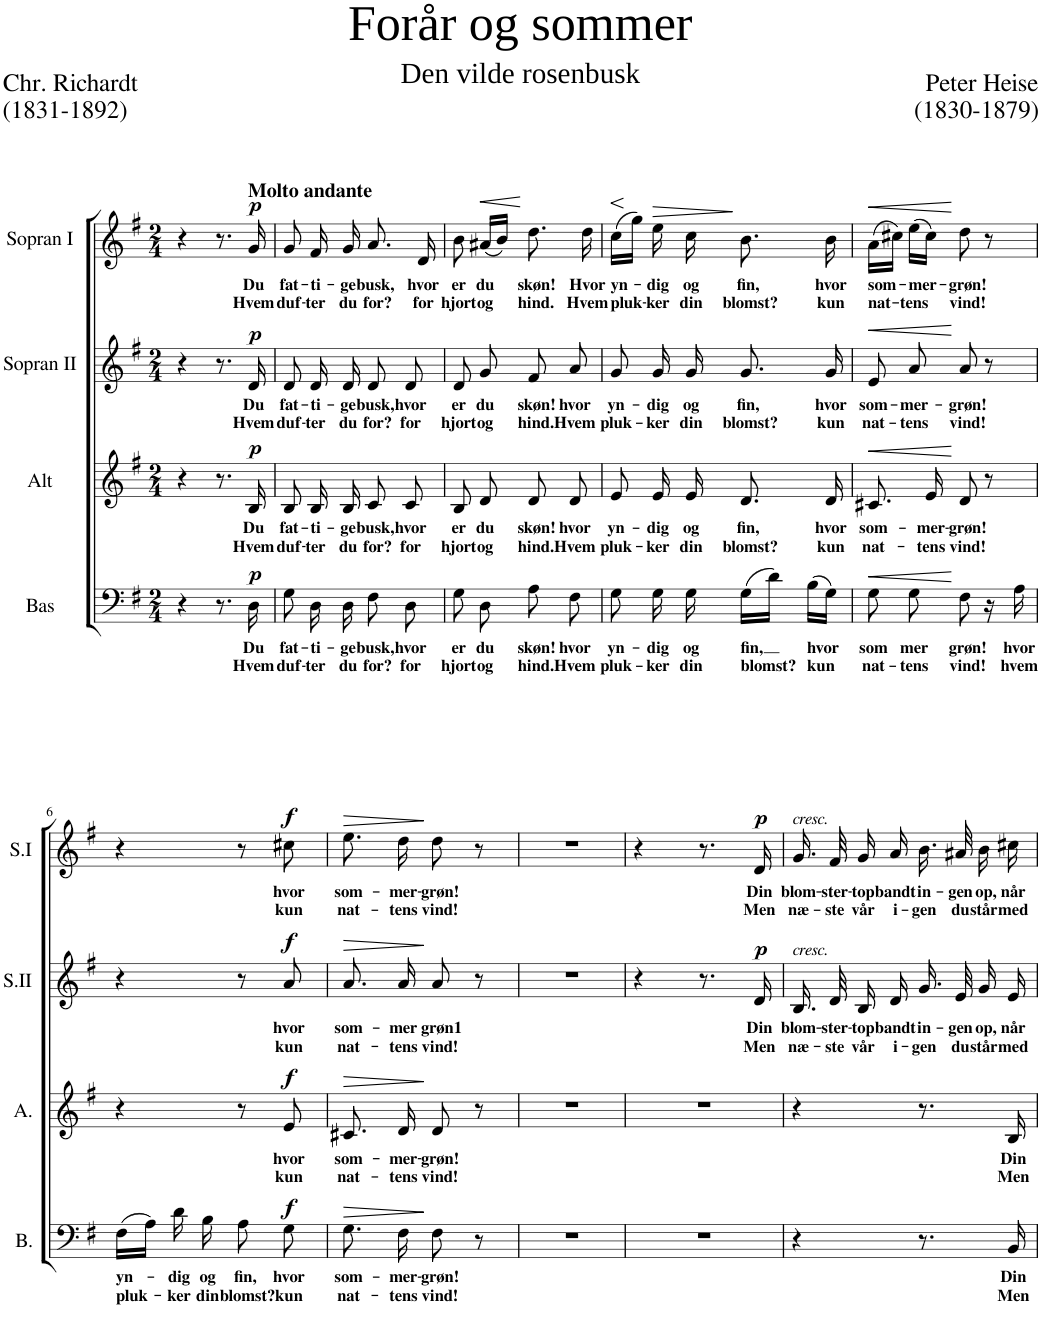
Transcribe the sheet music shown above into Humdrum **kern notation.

**kern	**text	**text	**dynam	**kern	**text	**text	**dynam	**kern	**text	**text	**dynam	**kern	**text	**text	**dynam
*part4	*part4	*part4	*part4	*part3	*part3	*part3	*part3	*part2	*part2	*part2	*part2	*part1	*part1	*part1	*part1
*staff4	*staff4	*staff4	*staff4	*staff3	*staff3	*staff3	*staff3	*staff2	*staff2	*staff2	*staff2	*staff1	*staff1	*staff1	*staff1
*I"Bas	*	*	*	*I"Alt	*	*	*	*I"Sopran II	*	*	*	*I"Sopran I	*	*	*
*I'B.	*	*	*	*I'A.	*	*	*	*I'S.II	*	*	*	*I'S.I	*	*	*
*clefF4	*	*	*	*clefG2	*	*	*	*clefG2	*	*	*	*clefG2	*	*	*
*k[f#]	*	*	*	*k[f#]	*	*	*	*k[f#]	*	*	*	*k[f#]	*	*	*
*M2/4	*	*	*	*M2/4	*	*	*	*M2/4	*	*	*	*M2/4	*	*	*
=1	=1	=1	=1	=1	=1	=1	=1	=1	=1	=1	=1	=1	=1	=1	=1
4r	.	.	.	4r	.	.	.	4r	.	.	.	4r	.	.	.
8.r	.	.	.	8.r	.	.	.	8.r	.	.	.	8.r	.	.	.
!	!	!	!	!	!	!	!	!	!	!	!	!LO:TX:a:B:t=Molto andante	!	!	!
!	!LO:LY:b	!LO:LY:b	!LO:DY:a	!	!LO:LY:b	!LO:LY:b	!LO:DY:a	!	!LO:LY:b	!LO:LY:b	!LO:DY:a	!	!LO:LY:b	!LO:LY:b	!LO:DY:a
16D\	Du	Hvem	p	16B/	Du	Hvem	p	16d/	Du	Hvem	p	16g/	Du	Hvem	p
=2	=2	=2	=2	=2	=2	=2	=2	=2	=2	=2	=2	=2	=2	=2	=2
!	!LO:LY:b	!LO:LY:b	!	!	!LO:LY:b	!LO:LY:b	!	!	!LO:LY:b	!LO:LY:b	!	!	!LO:LY:b	!LO:LY:b	!
8G\	fat-	duf-	.	8B/L	fat-	duf-	.	8d/L	fat-	duf-	.	8g/	fat-	duf-	.
!	!LO:LY:b	!LO:LY:b	!	!	!LO:LY:b	!LO:LY:b	!	!	!LO:LY:b	!LO:LY:b	!	!	!LO:LY:b	!LO:LY:b	!
16D\	-ti-	-ter	.	16B/L	-ti-	-ter	.	16d/L	-ti-	-ter	.	16f#/	-ti-	-ter	.
!	!LO:LY:b	!LO:LY:b	!	!	!LO:LY:b	!LO:LY:b	!	!	!LO:LY:b	!LO:LY:b	!	!	!LO:LY:b	!LO:LY:b	!
16D\	-ge	du	.	16B/JJ	-ge	du	.	16d/JJ	-ge	du	.	16g/	-ge	du	.
!	!LO:LY:b	!LO:LY:b	!	!	!LO:LY:b	!LO:LY:b	!	!	!LO:LY:b	!LO:LY:b	!	!	!LO:LY:b	!LO:LY:b	!
8F#\	busk,	for?	.	8c/L	busk,	for?	.	8d/L	busk,	for?	.	8.a/	busk,	for?	.
!	!LO:LY:b	!LO:LY:b	!	!	!LO:LY:b	!LO:LY:b	!	!	!LO:LY:b	!LO:LY:b	!	!	!	!	!
8D\	hvor	for	.	8c/J	hvor	for	.	8d/J	hvor	for	.	.	.	.	.
!	!	!	!	!	!	!	!	!	!	!	!	!	!LO:LY:b	!LO:LY:b	!
.	.	.	.	.	.	.	.	.	.	.	.	16d/	hvor	for	.
=3	=3	=3	=3	=3	=3	=3	=3	=3	=3	=3	=3	=3	=3	=3	=3
!	!LO:LY:b	!LO:LY:b	!	!	!LO:LY:b	!LO:LY:b	!	!	!LO:LY:b	!LO:LY:b	!	!	!LO:LY:b	!LO:LY:b	!
8G\	er	hjort	.	8B/L	er	hjort	.	8d/L	er	hjort	.	8b\	er	hjort	.
!	!LO:LY:b	!LO:LY:b	!	!	!LO:LY:b	!LO:LY:b	!	!	!LO:LY:b	!LO:LY:b	!	!	!LO:LY:b	!LO:LY:b	!LO:HP:b
8D\	du	og	.	8d/J	du	og	.	8g/J	du	og	.	(16a#X/LL	du	og	<
.	.	.	.	.	.	.	.	.	.	.	.	16b/JJ)	.	.	.
!	!LO:LY:b	!LO:LY:b	!	!	!LO:LY:b	!LO:LY:b	!	!	!LO:LY:b	!LO:LY:b	!	!	!LO:LY:b	!LO:LY:b	!
8A\	skøn!	hind.	.	8d/L	skøn!	hind.	.	8f#/L	skøn!	hind.	.	8.dd\	skøn!	hind.	[
!	!LO:LY:b	!LO:LY:b	!	!	!LO:LY:b	!LO:LY:b	!	!	!LO:LY:b	!LO:LY:b	!	!	!	!	!
8F#\	hvor	Hvem	.	8d/J	hvor	Hvem	.	8a/J	hvor	Hvem	.	.	.	.	.
!	!	!	!	!	!	!	!	!	!	!	!	!	!LO:LY:b	!LO:LY:b	!
.	.	.	.	.	.	.	.	.	.	.	.	16dd\	Hvor	Hvem	.
=4	=4	=4	=4	=4	=4	=4	=4	=4	=4	=4	=4	=4	=4	=4	=4
!	!LO:LY:b	!LO:LY:b	!	!	!LO:LY:b	!LO:LY:b	!	!	!LO:LY:b	!LO:LY:b	!	!	!LO:LY:b	!LO:LY:b	!LO:HP:b
8G\	yn-	pluk-	.	8e/L	yn-	pluk-	.	8g/L	yn-	pluk-	.	(16cc\LL	yn-	pluk-	<
.	.	.	.	.	.	.	.	.	.	.	.	16gg\JJ)	.	.	[
!	!LO:LY:b	!LO:LY:b	!	!	!LO:LY:b	!LO:LY:b	!	!	!LO:LY:b	!LO:LY:b	!	!	!LO:LY:b	!LO:LY:b	!LO:HP:b
16G\	-dig	-ker	.	16e/L	-dig	-ker	.	16g/L	-dig	-ker	.	16ee\	-dig	-ker	>
!	!LO:LY:b	!LO:LY:b	!	!	!LO:LY:b	!LO:LY:b	!	!	!LO:LY:b	!LO:LY:b	!	!	!LO:LY:b	!LO:LY:b	!
16G\	og	din	.	16e/JJ	og	din	.	16g/JJ	og	din	.	16cc\	og	din	.
!	!LO:LY:b	!LO:LY:b	!	!	!LO:LY:b	!LO:LY:b	!	!	!LO:LY:b	!LO:LY:b	!	!	!LO:LY:b	!LO:LY:b	!
(16G\LL	fin,	blomst?	.	8.d/L	fin,	blomst?	.	8.g/L	fin,	blomst?	.	8.b\	fin,	blomst?	]
16d\JJ)	.	.	.	.	.	.	.	.	.	.	.	.	.	.	.
!	!LO:LY:b	!LO:LY:b	!	!	!	!	!	!	!	!	!	!	!	!	!
(16B\LL	hvor	kun	.	.	.	.	.	.	.	.	.	.	.	.	.
!	!	!	!	!	!LO:LY:b	!LO:LY:b	!	!	!LO:LY:b	!LO:LY:b	!	!	!LO:LY:b	!LO:LY:b	!
16G\JJ)	.	.	.	16d/Jk	hvor	kun	.	16g/Jk	hvor	kun	.	16b\	hvor	kun	.
=5	=5	=5	=5	=5	=5	=5	=5	=5	=5	=5	=5	=5	=5	=5	=5
!	!LO:LY:b	!LO:LY:b	!LO:HP:b	!	!LO:LY:b	!LO:LY:b	!LO:HP:b	!	!LO:LY:b	!LO:LY:b	!LO:HP:b	!	!LO:LY:b	!LO:LY:b	!LO:HP:b
8G\	som	nat-	<	8.c#X/L	som-	nat-	<	8e/L	som-	nat-	<	(16a\LL	som-	nat-	<
.	.	.	.	.	.	.	.	.	.	.	.	16cc#X\JJ)	.	.	.
!	!LO:LY:b	!LO:LY:b	!	!	!	!	!	!	!LO:LY:b	!LO:LY:b	!	!	!LO:LY:b	!LO:LY:b	!
8G\	mer	-tens	.	.	.	.	.	8a/J	-mer-	-tens	.	(16ee\LL	-mer-	-tens	.
!	!	!	!	!	!LO:LY:b	!LO:LY:b	!	!	!	!	!	!	!	!	!
.	.	.	.	16e/Jk	-mer-	-tens	.	.	.	.	.	16cc#\JJ)	.	.	.
!	!LO:LY:b	!LO:LY:b	!	!	!LO:LY:b	!LO:LY:b	!	!	!LO:LY:b	!LO:LY:b	!	!	!LO:LY:b	!LO:LY:b	!
8F#\	-grøn!	vind!	[	8d/	-grøn!	vind!	[	8a/	-grøn!	vind!	[	8dd\	-grøn!	vind!	[
16r	.	.	.	8r	.	.	.	8r	.	.	.	8r	.	.	.
!	!LO:LY:b	!LO:LY:b	!	!	!	!	!	!	!	!	!	!	!	!	!
16A\	hvor	hvem	.	.	.	.	.	.	.	.	.	.	.	.	.
!!LO:LB:g=z
=6	=6	=6	=6	=6	=6	=6	=6	=6	=6	=6	=6	=6	=6	=6	=6
!	!LO:LY:b	!LO:LY:b	!	!	!	!	!	!	!	!	!	!	!	!	!
(16F#\LL	yn-	pluk-	.	4r	.	.	.	4r	.	.	.	4r	.	.	.
16A\JJ)	.	.	.	.	.	.	.	.	.	.	.	.	.	.	.
!	!LO:LY:b	!LO:LY:b	!	!	!	!	!	!	!	!	!	!	!	!	!
16d\	-dig	-ker	.	.	.	.	.	.	.	.	.	.	.	.	.
!	!LO:LY:b	!LO:LY:b	!	!	!	!	!	!	!	!	!	!	!	!	!
16B\	og	din	.	.	.	.	.	.	.	.	.	.	.	.	.
!	!LO:LY:b	!LO:LY:b	!	!	!	!	!	!	!	!	!	!	!	!	!
8A\	fin,	blomst?	.	8r	.	.	.	8r	.	.	.	8r	.	.	.
!	!LO:LY:b	!LO:LY:b	!LO:DY:a	!	!LO:LY:b	!LO:LY:b	!LO:DY:a	!	!LO:LY:b	!LO:LY:b	!LO:DY:a	!	!LO:LY:b	!LO:LY:b	!LO:DY:a
8G\	hvor	kun	f	8e/	hvor	kun	f	8a/	hvor	kun	f	8cc#X\	hvor	kun	f
=7	=7	=7	=7	=7	=7	=7	=7	=7	=7	=7	=7	=7	=7	=7	=7
!	!LO:LY:b	!LO:LY:b	!LO:HP:b	!	!LO:LY:b	!LO:LY:b	!LO:HP:b	!	!LO:LY:b	!LO:LY:b	!LO:HP:b	!	!LO:LY:b	!LO:LY:b	!LO:HP:b
8.G\	som-	nat-	>	8.c#X/L	som-	nat-	>	8.a/L	som-	nat-	>	8.ee\	som-	nat-	>
!	!LO:LY:b	!LO:LY:b	!	!	!LO:LY:b	!LO:LY:b	!	!	!LO:LY:b	!LO:LY:b	!	!	!LO:LY:b	!LO:LY:b	!
16F#\	-mer-	-tens	.	16d/Jk	-mer-	-tens	.	16a/Jk	-mer	-tens	.	16dd\	-mer-	-tens	.
!	!LO:LY:b	!LO:LY:b	!	!	!LO:LY:b	!LO:LY:b	!	!	!LO:LY:b	!LO:LY:b	!	!	!LO:LY:b	!LO:LY:b	!
8F#\	-grøn!	vind!	]	8d/	-grøn!	vind!	]	8a/	grøn1	vind!	]	8dd\	-grøn!	vind!	]
8r	.	.	.	8r	.	.	.	8r	.	.	.	8r	.	.	.
=8	=8	=8	=8	=8	=8	=8	=8	=8	=8	=8	=8	=8	=8	=8	=8
2r	.	.	.	2r	.	.	.	2r	.	.	.	2r	.	.	.
=9	=9	=9	=9	=9	=9	=9	=9	=9	=9	=9	=9	=9	=9	=9	=9
2r	.	.	.	2r	.	.	.	4r	.	.	.	4r	.	.	.
.	.	.	.	.	.	.	.	8.r	.	.	.	8.r	.	.	.
!	!	!	!	!	!	!	!	!	!LO:LY:b	!LO:LY:b	!LO:DY:a	!	!LO:LY:b	!LO:LY:b	!LO:DY:a
.	.	.	.	.	.	.	.	16d/	Din	Men	p	16d/	Din	Men	p
=10	=10	=10	=10	=10	=10	=10	=10	=10	=10	=10	=10	=10	=10	=10	=10
!	!	!	!	!	!	!	!	!	!	!	!	!LO:TX:a:i:t=cresc.	!	!	!
!	!	!	!	!	!	!	!	!LO:TX:a:i:t=cresc.	!	!	!	!	!	!	!
!	!	!	!	!	!	!	!	!	!LO:LY:b	!LO:LY:b	!	!	!LO:LY:b	!LO:LY:b	!
4r	.	.	.	4r	.	.	.	16.B/LL	blom-	næ-	.	16.g/	blom-	næ-	.
!	!	!	!	!	!	!	!	!	!LO:LY:b	!LO:LY:b	!	!	!LO:LY:b	!LO:LY:b	!
.	.	.	.	.	.	.	.	32d/Jk	-ster-	-ste	.	32f#/	-ster-	-ste	.
!	!	!	!	!	!	!	!	!	!LO:LY:b	!LO:LY:b	!	!	!LO:LY:b	!LO:LY:b	!
.	.	.	.	.	.	.	.	16B/L	-top	vår	.	16g/	-top	vår	.
!	!	!	!	!	!	!	!	!	!LO:LY:b	!LO:LY:b	!	!	!LO:LY:b	!LO:LY:b	!
.	.	.	.	.	.	.	.	16d/JJ	bandt	i-	.	16a/	bandt	i-	.
!	!	!	!	!	!	!	!	!	!LO:LY:b	!LO:LY:b	!	!	!LO:LY:b	!LO:LY:b	!
8.r	.	.	.	8.r	.	.	.	16.g/LL	in-	-gen	.	16.b\	in-	-gen	.
!	!	!	!	!	!	!	!	!	!LO:LY:b	!LO:LY:b	!	!	!LO:LY:b	!LO:LY:b	!
.	.	.	.	.	.	.	.	32e/Jk	-gen	du	.	32a#X/	-gen	du	.
!	!	!	!	!	!	!	!	!	!LO:LY:b	!LO:LY:b	!	!	!LO:LY:b	!LO:LY:b	!
.	.	.	.	.	.	.	.	16g/L	op,	står	.	16b\	op,	står	.
!	!LO:LY:b	!LO:LY:b	!	!	!LO:LY:b	!LO:LY:b	!	!	!LO:LY:b	!LO:LY:b	!	!	!LO:LY:b	!LO:LY:b	!
16BB/	Din	Men	.	16B/	Din	Men	.	16e/JJ	når	med	.	16cc#X\	når	med	.
=	=	=	=	=	=	=	=	=	=	=	=	=	=	=	=
*-	*-	*-	*-	*-	*-	*-	*-	*-	*-	*-	*-	*-	*-	*-	*-
